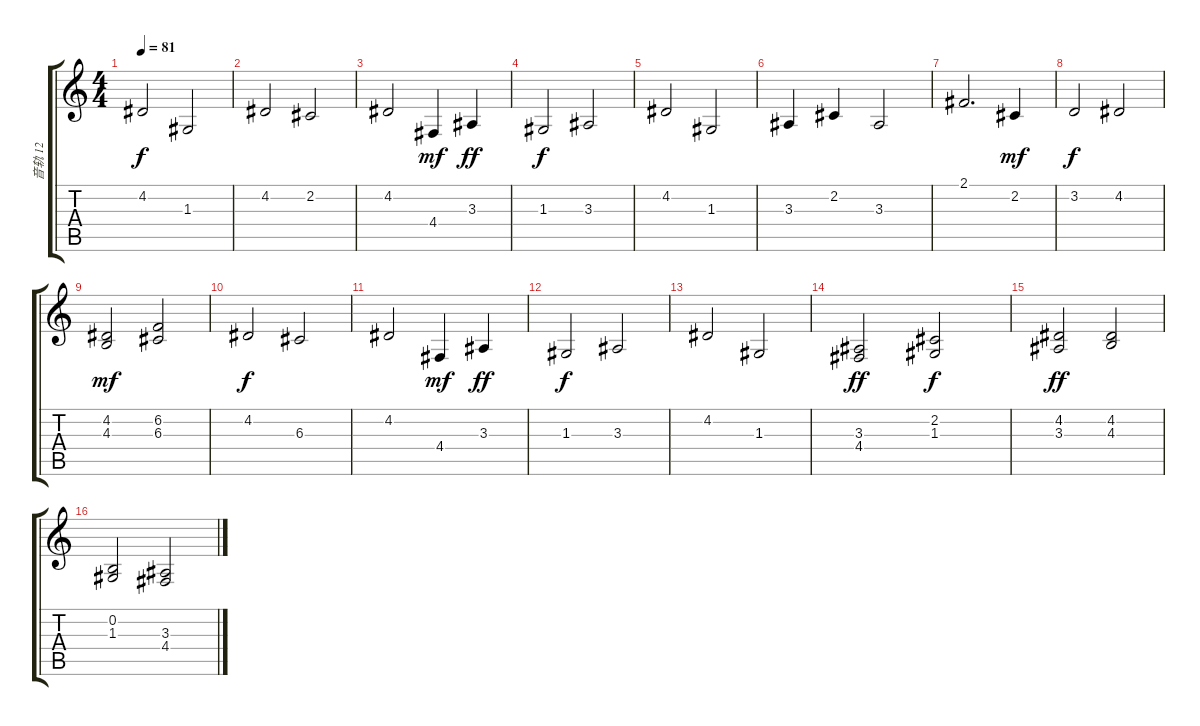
\track ("音轨 12" "音轨 12") {instrument stringensemble1}
\staff {score tabs}
\tuning (E4 B3 G3 D3 A2 E2) {hide}
\ts (4 4)
\tempo 81
\clef g2
\ks c
4.2.2{dy f} 1.3.2 |
4.2.2 2.2.2 |
4.2.2 4.4.4{dy mf} 3.3.4{dy ff} |
1.3.2{dy f} 3.3.2 |
4.2.2 1.3.2 |
3.3.4 2.2.4 3.3.2 |
2.1.2{d} 2.2.4{dy mf} |
3.2.2{dy f} 4.2.2 |
(4.2 4.3).2{dy mf} (6.2 6.3).2 |
4.2.2{dy f} 6.3.2 |
4.2.2 4.4.4{dy mf} 3.3.4{dy ff} |
1.3.2{dy f} 3.3.2 |
4.2.2 1.3.2 |
(3.3 4.4).2{dy ff} (2.2 1.3).2{dy f} |
(4.2 3.3).2{dy ff} (4.2 4.3).2 |
(0.2 1.3).2 (3.3 4.4).2
